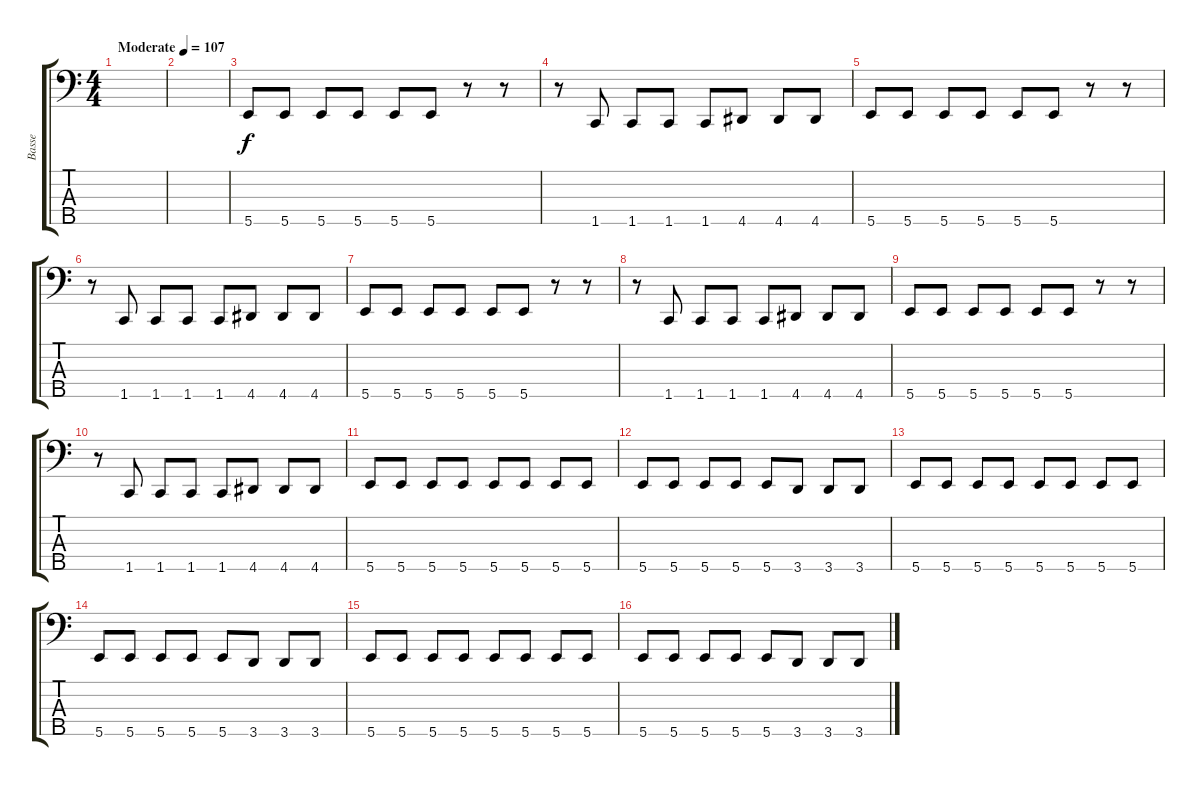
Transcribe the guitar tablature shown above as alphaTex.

\track ("Basse" "Basse") {instrument electricbassfinger}
\staff {score tabs}
\tuning (G2 D2 A1 E1 B0) {hide}
\ts (4 4)
\tempo (107 "Moderate")
\clef f4
\ks c
|
|
5.5.8 5.5.8 5.5.8 5.5.8 5.5.8 5.5.8 r.8 r.8 |
r.8 1.5.8 1.5.8 1.5.8 1.5.8 4.5.8 4.5.8 4.5.8 |
5.5.8 5.5.8 5.5.8 5.5.8 5.5.8 5.5.8 r.8 r.8 |
r.8 1.5.8 1.5.8 1.5.8 1.5.8 4.5.8 4.5.8 4.5.8 |
5.5.8 5.5.8 5.5.8 5.5.8 5.5.8 5.5.8 r.8 r.8 |
r.8 1.5.8 1.5.8 1.5.8 1.5.8 4.5.8 4.5.8 4.5.8 |
5.5.8 5.5.8 5.5.8 5.5.8 5.5.8 5.5.8 r.8 r.8 |
r.8 1.5.8 1.5.8 1.5.8 1.5.8 4.5.8 4.5.8 4.5.8 |
5.5.8 5.5.8 5.5.8 5.5.8 5.5.8 5.5.8 5.5.8 5.5.8 |
5.5.8 5.5.8 5.5.8 5.5.8 5.5.8 3.5.8 3.5.8 3.5.8 |
5.5.8 5.5.8 5.5.8 5.5.8 5.5.8 5.5.8 5.5.8 5.5.8 |
5.5.8 5.5.8 5.5.8 5.5.8 5.5.8 3.5.8 3.5.8 3.5.8 |
5.5.8 5.5.8 5.5.8 5.5.8 5.5.8 5.5.8 5.5.8 5.5.8 |
5.5.8 5.5.8 5.5.8 5.5.8 5.5.8 3.5.8 3.5.8 3.5.8
